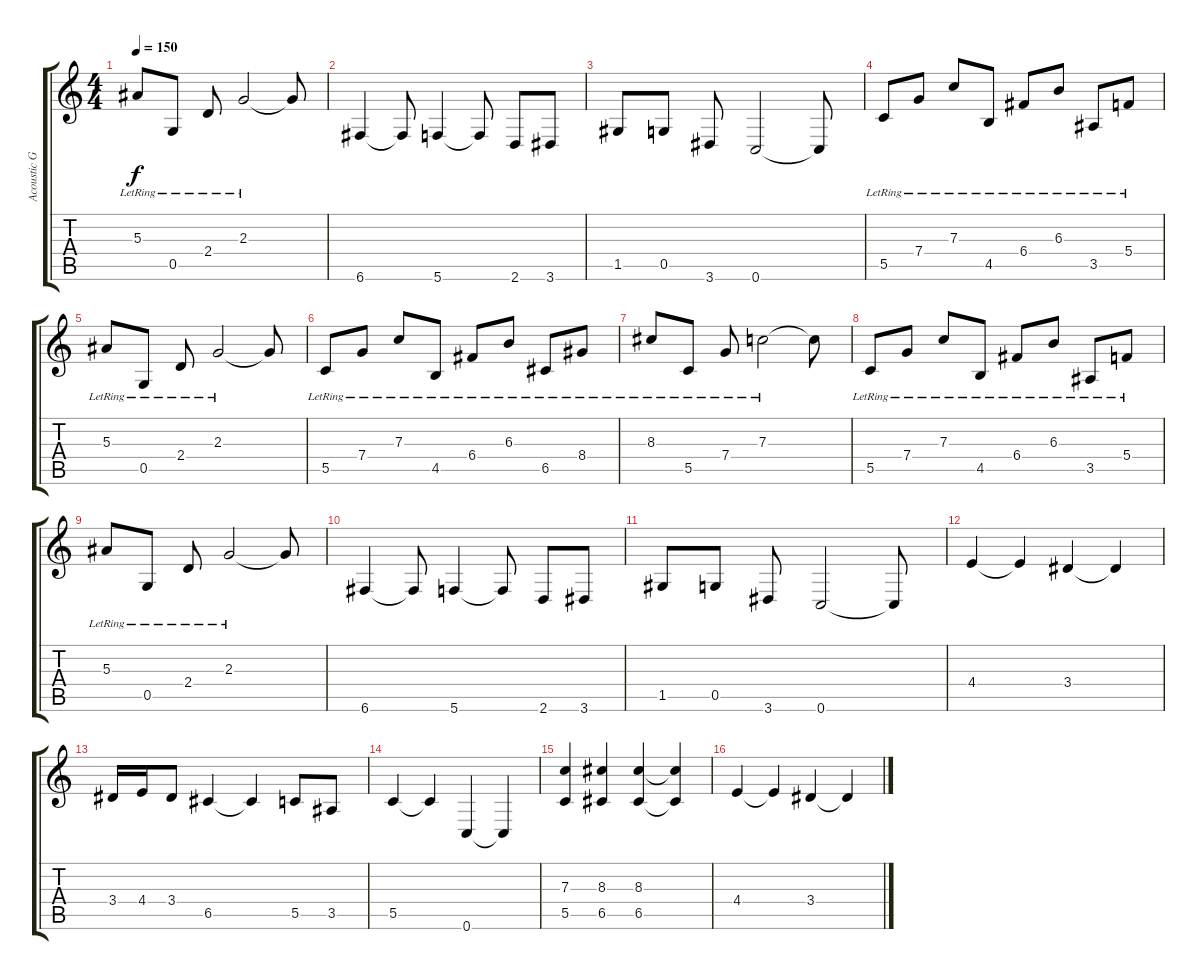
\track ("Acoustic Guitar" "Acoustic G") {instrument acousticguitarsteel}
\staff {score tabs}
\tuning (D4 A3 F3 C3 G2 C2) {hide}
\ts (4 4)
\tempo 150
\clef g2
\ks c
5.3{lr}.8{dy f} 0.5{lr}.8 2.4{lr}.8 2.3{lr}.2 2.3{t}.8 |
6.6.4 6.6{t}.8 5.6.4 5.6{t}.8 2.6.8 3.6.8 |
1.5.8 0.5.8 3.6.8 0.6.2 0.6{t}.8 |
5.5{lr}.8 7.4{lr}.8 7.3{lr}.8 4.5{lr}.8 6.4{lr}.8 6.3{lr}.8 3.5{lr}.8 5.4{lr}.8 |
5.3{lr}.8 0.5{lr}.8 2.4{lr}.8 2.3{lr}.2 2.3{t}.8 |
5.5{lr}.8 7.4{lr}.8 7.3{lr}.8 4.5{lr}.8 6.4{lr}.8 6.3{lr}.8 6.5{lr}.8 8.4{lr}.8 |
8.3{lr}.8 5.5{lr}.8 7.4{lr}.8 7.3{lr}.2 7.3{t}.8 |
5.5{lr}.8 7.4{lr}.8 7.3{lr}.8 4.5{lr}.8 6.4{lr}.8 6.3{lr}.8 3.5{lr}.8 5.4{lr}.8 |
5.3{lr}.8 0.5{lr}.8 2.4{lr}.8 2.3{lr}.2 2.3{t}.8 |
6.6.4 6.6{t}.8 5.6.4 5.6{t}.8 2.6.8 3.6.8 |
1.5.8 0.5.8 3.6.8 0.6.2 0.6{t}.8 |
4.4.4 4.4{t}.4 3.4.4 3.4{t}.4 |
3.4.16 4.4.16 3.4.8 6.5.4 6.5{t}.4 5.5.8 3.5.8 |
5.5.4 5.5{t}.4 0.6.4 0.6{t}.4 |
(7.3 5.5).4 (8.3 6.5).4 (8.3 6.5).4 (8.3{t} 6.5{t}).4 |
4.4.4 4.4{t}.4 3.4.4 3.4{t}.4
